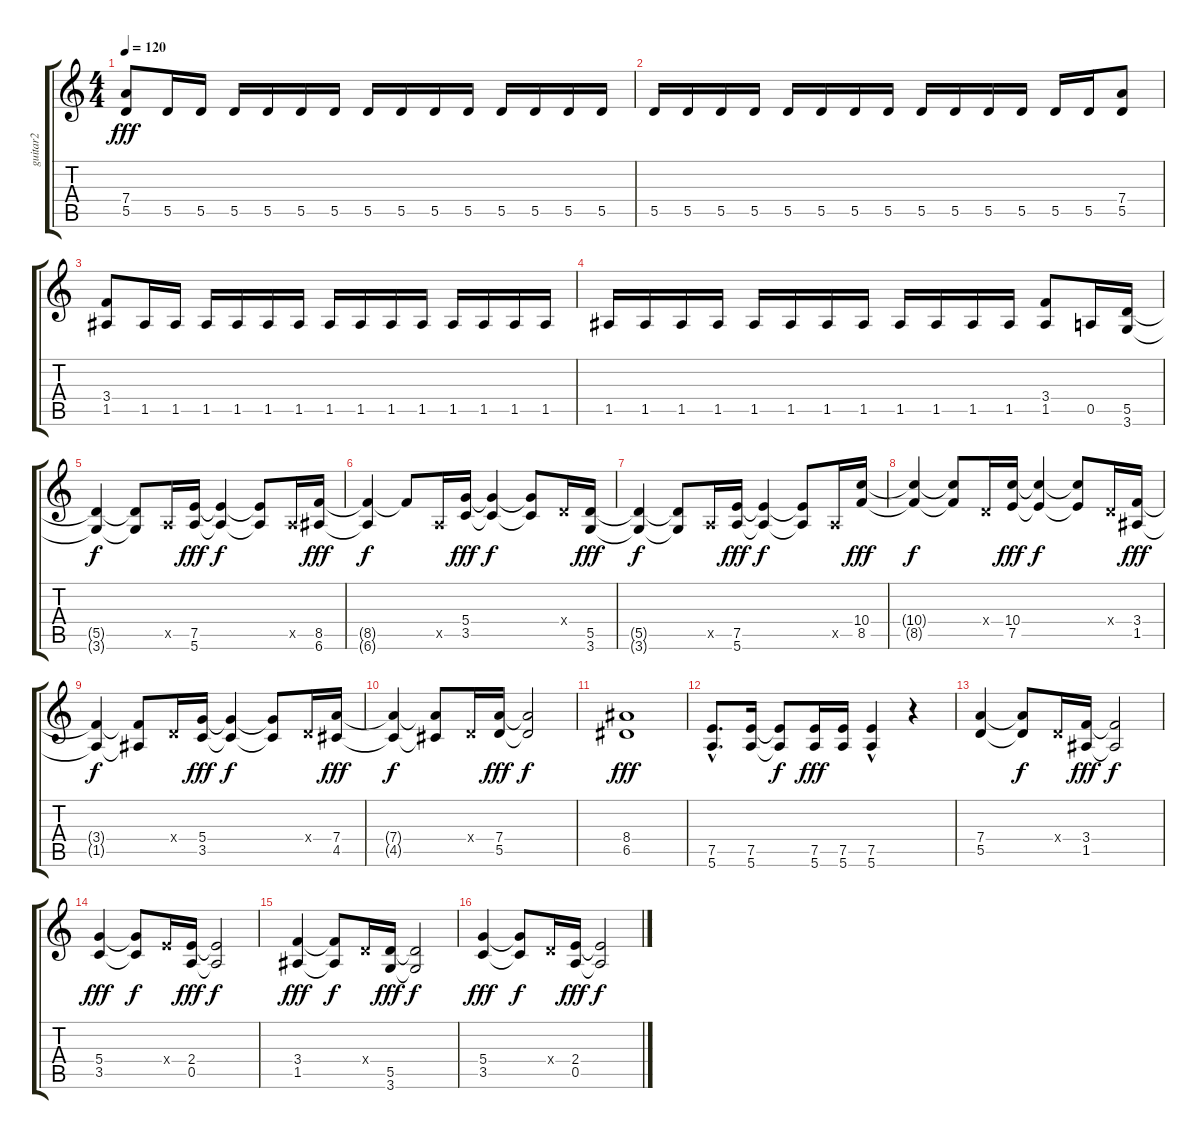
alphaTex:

\track ("guitar2" "guitar2") {instrument distortionguitar}
\staff {score tabs}
\tuning (E4 B3 G3 D3 A2 E2) {hide}
\ts (4 4)
\tempo 120
\clef g2
\ks c
(7.4 5.5).8{dy fff} 5.5.16 5.5.16 5.5.16 5.5.16 5.5.16 5.5.16 5.5.16 5.5.16 5.5.16 5.5.16 5.5.16 5.5.16 5.5.16 5.5.16 |
5.5.16 5.5.16 5.5.16 5.5.16 5.5.16 5.5.16 5.5.16 5.5.16 5.5.16 5.5.16 5.5.16 5.5.16 5.5.16 5.5.16 (7.4 5.5).8 |
(3.4 1.5).8 1.5.16 1.5.16 1.5.16 1.5.16 1.5.16 1.5.16 1.5.16 1.5.16 1.5.16 1.5.16 1.5.16 1.5.16 1.5.16 1.5.16 |
1.5.16 1.5.16 1.5.16 1.5.16 1.5.16 1.5.16 1.5.16 1.5.16 1.5.16 1.5.16 1.5.16 1.5.16 (3.4 1.5).8 0.5.16 (5.5 3.6).16 |
(5.5{t} 3.6{t}).4{dy f} (5.5{t} 3.6{t}).8 0.5{x}.16 (7.5 5.6).16{dy fff} (7.5{t} 5.6{t}).4{dy f} (7.5{t} 5.6{t}).8 0.5{x}.16 (8.5 6.6).16{dy fff} |
(8.5{t} 6.6{t}).4{dy f} 8.5{t}.8 0.5{x}.16 (5.4 3.5).16{dy fff} (5.4{t} 3.5{t}).4{dy f} (5.4{t} 3.5{t}).8 0.4{x}.16 (5.5 3.6).16{dy fff} |
(5.5{t} 3.6{t}).4{dy f} (5.5{t} 3.6{t}).8 0.5{x}.16 (7.5 5.6).16{dy fff} (7.5{t} 5.6{t}).4{dy f} (7.5{t} 5.6{t}).8 0.5{x}.16 (10.4 8.5).16{dy fff} |
(10.4{t} 8.5{t}).4{dy f} (10.4{t} 8.5{t}).8 0.4{x}.16 (10.4 7.5).16{dy fff} (10.4{t} 7.5{t}).4{dy f} (10.4{t} 7.5{t}).8 0.4{x}.16 (3.4 1.5).16{dy fff} |
(3.4{t} 1.5{t}).4{dy f} (3.4{t} 1.5{t}).8 0.4{x}.16 (5.4 3.5).16{dy fff} (5.4{t} 3.5{t}).4{dy f} (5.4{t} 3.5{t}).8 0.4{x}.16 (7.4 4.5).16{dy fff} |
(7.4{t} 4.5{t}).4{dy f} (7.4{t} 4.5{t}).8 0.4{x}.16 (7.4 5.5).16{dy fff} (7.4{t} 5.5{t}).2{dy f} |
(8.4 6.5).1{dy fff} |
(7.5{hac} 5.6{hac}).8{d} (7.5 5.6).16 (7.5{t} 5.6{t}).8{dy f} (7.5 5.6).16{dy fff} (7.5 5.6).16 (7.5{hac} 5.6).4 r.4 |
(7.4 5.5).4 (7.4{t} 5.5{t}).8{dy f} 0.4{x}.16 (3.4 1.5).16{dy fff} (3.4{t} 1.5{t}).2{dy f} |
(5.4 3.5).4{dy fff} (5.4{t} 3.5{t}).8{dy f} 2.4{x}.16 (2.4 0.5).16{dy fff} (2.4{t} 0.5{t}).2{dy f} |
(3.4 1.5).4{dy fff} (3.4{t} 1.5{t}).8{dy f} 0.4{x}.16 (5.5 3.6).16{dy fff} (5.5{t} 3.6{t}).2{dy f} |
(5.4 3.5).4{dy fff} (5.4{t} 3.5{t}).8{dy f} 0.4{x}.16 (2.4 0.5).16{dy fff} (2.4{t} 0.5{t}).2{dy f}
